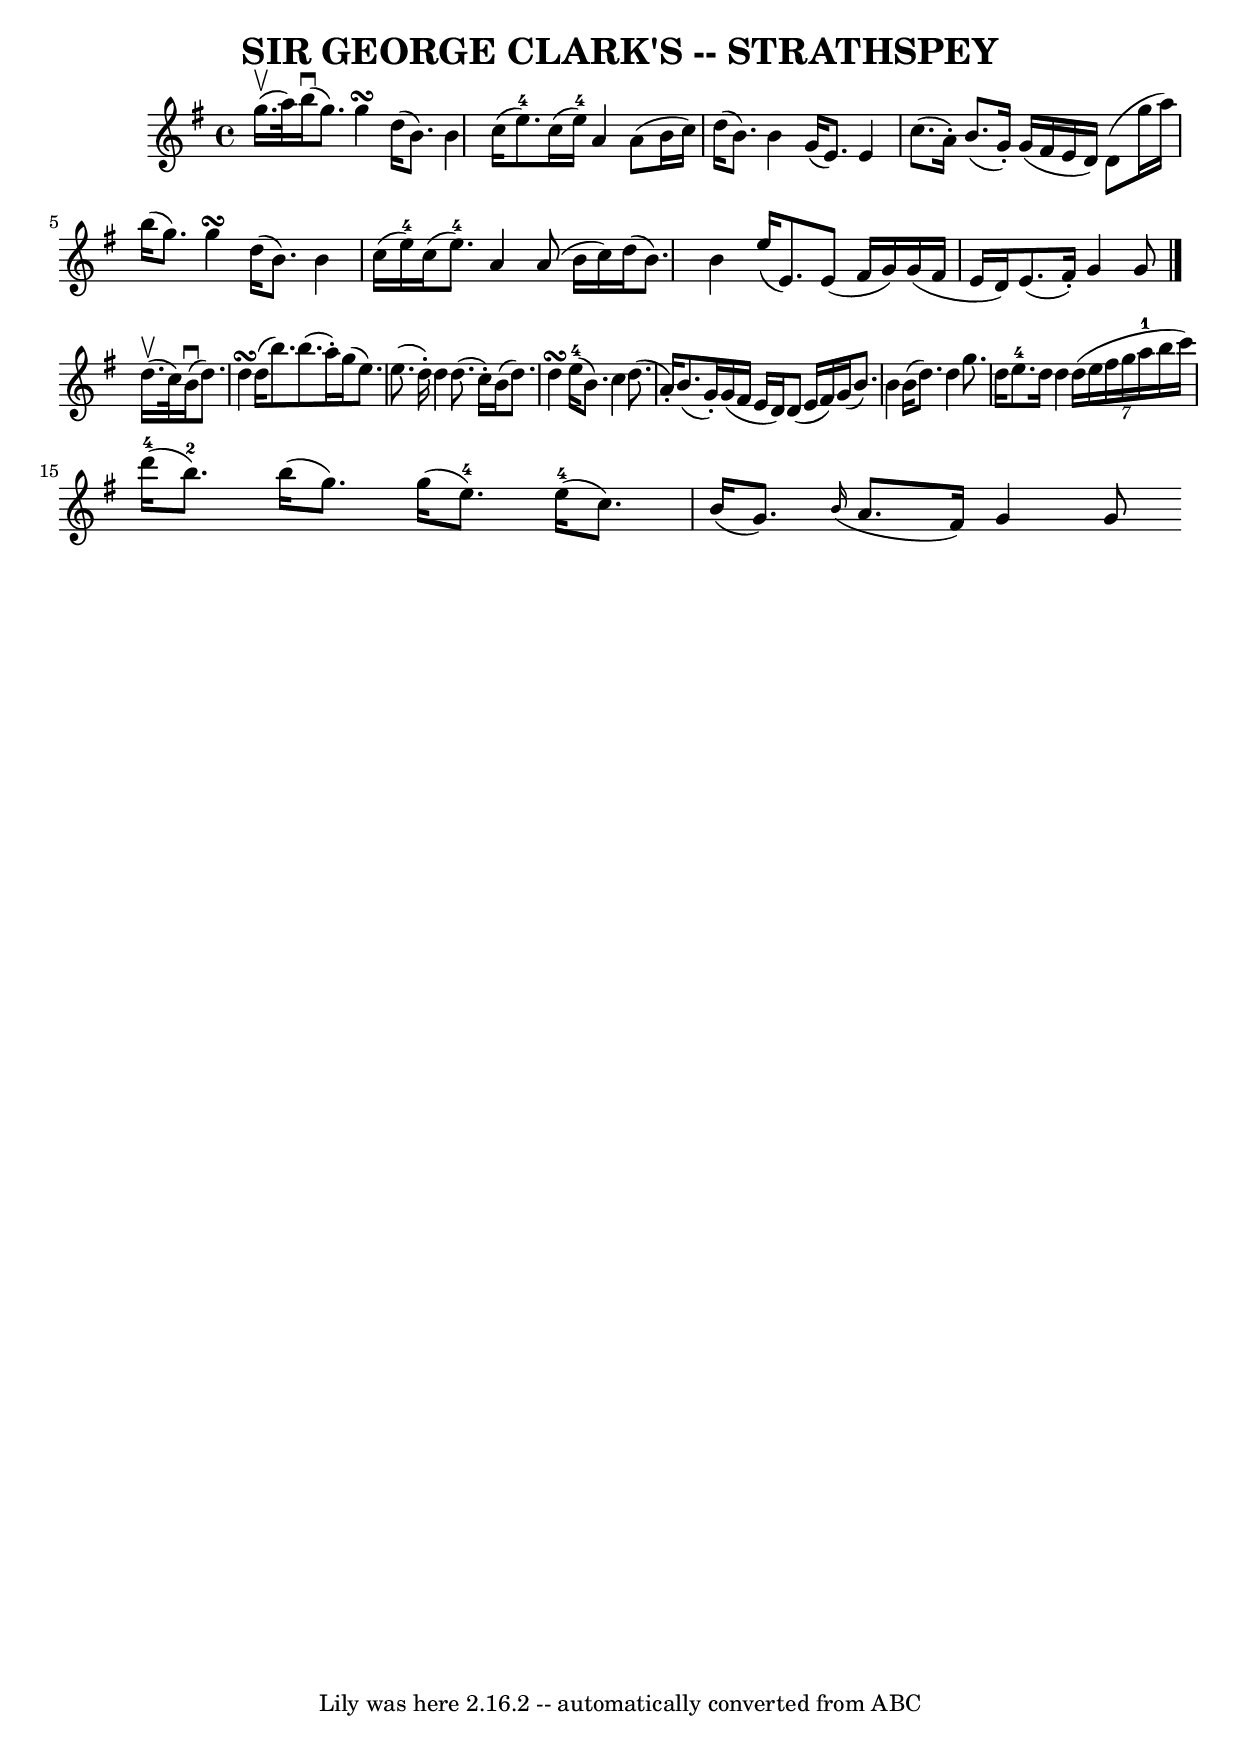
\version "2.16.2"
\include "Mammoth.ily"
\header {
  %% book = "Ryan's Mammoth Collection of Fiddle Tunes"
  composer = ""
  crossRefNumber = "1"
  footnotes = ""
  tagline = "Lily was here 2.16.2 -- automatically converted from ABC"
  title = "SIR GEORGE CLARK'S -- STRATHSPEY"

}
voicedefault =  {


  \override Staff.TimeSignature #'style = #'C
  \time 4/4 
  \key g \major   g''16. (^\upbow a''32)    |
  b''16 (^\downbow g''8.) g''4\turn d''16 (b'8.) b'4    |
  
  c''16 (e''8.-4) c''16 (e''16-4) a'4 a'8 (b'16       c''16)    |
  d''16 (b'8.) b'4 g'16 (e'8.) e'4     |
  c''8. (a'16-.) b'8. (g'16-.) g'16 (fis'16 e'16    d'16) d'8 (g''16 a''16)    |
  b''16 (g''8.)      g''4\turn d''16 (b'8.) b'4     |
  c''16 (e''16-4)      c''16 (e''8.-4) a'4 a'8 (b'16 c''16)    |
  d''16 (b'8.) b'4 e''16 (e'8.) e'8 (fis'16 g'16)    |
  g'16 (fis'16 e'16 d'16) e'8. (fis'16-.) g'4       g'8    \bar "|." d''16. (^\upbow c''32)    |
  b'16 (^\downbow d''8.) d''4\turn d''16 (b''8.) b''8. (a''16-.)   |
  g''16 (e''8.) e''8. (d''16-.) d''4 d''8. (   c''16-.)    |
  b'16 (d''8.) d''4\turn e''16-4(   b'8.) c''4     |
  d''8. (a'16-.) b'8. (g'16-.) g'16 (fis'16 e'16 d'16) d'8 (e'16 fis'16)   |
  g'16 (b'8.) b'4 b'16 (d''8.) d''4    |
  g''8. d''16    
  e''8.-4 d''16 d''4    \times 6/7 { d''16 (e''16 fis''16    
				     g''16 a''16-1 b''16 c'''16)  				   }    |
  d'''16-4(
  b''8.-2) b''16 (g''8.) g''16 (e''8.-4) e''16-4(   c''8.)    |
  b'16 (g'8.)   \grace { b'16 (
		       } a'8.       fis'16) g'4 g'8    \bar " |."   

}

\score{
  <<

    \context Staff="default"
    {
      \voicedefault 
      
    }

  >>
  \layout {
    
  }
  \midi {
  }

}
